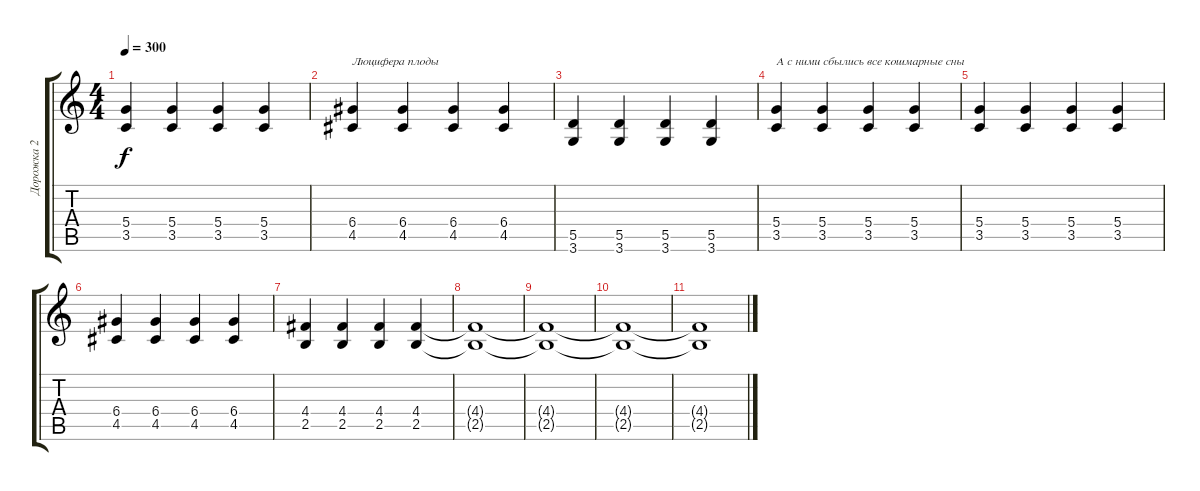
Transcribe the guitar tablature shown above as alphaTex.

\track ("Дорожка 2" "Дорожка 2") {instrument distortionguitar}
\staff {score tabs}
\tuning (E4 B3 G3 D3 A2 E2) {hide}
\ts (4 4)
\tempo 300
\clef g2
\ks c
(5.4 3.5).4{dy f} (5.4 3.5).4 (5.4 3.5).4 (5.4 3.5).4 |
(6.4 4.5).4{txt "Люцифера плоды"} (6.4 4.5).4 (6.4 4.5).4 (6.4 4.5).4 |
(5.5 3.6).4 (5.5 3.6).4 (5.5 3.6).4 (5.5 3.6).4 |
(5.4 3.5).4{txt "А с ними сбылись все кошмарные сны"} (5.4 3.5).4 (5.4 3.5).4 (5.4 3.5).4 |
(5.4 3.5).4 (5.4 3.5).4 (5.4 3.5).4 (5.4 3.5).4 |
(6.4 4.5).4 (6.4 4.5).4 (6.4 4.5).4 (6.4 4.5).4 |
(4.4 2.5).4 (4.4 2.5).4 (4.4 2.5).4 (4.4 2.5).4 |
(4.4{t} 2.5{t}).1 |
(4.4{t} 2.5{t}).1 |
(4.4{t} 2.5{t}).1 |
(4.4{t} 2.5{t}).1
